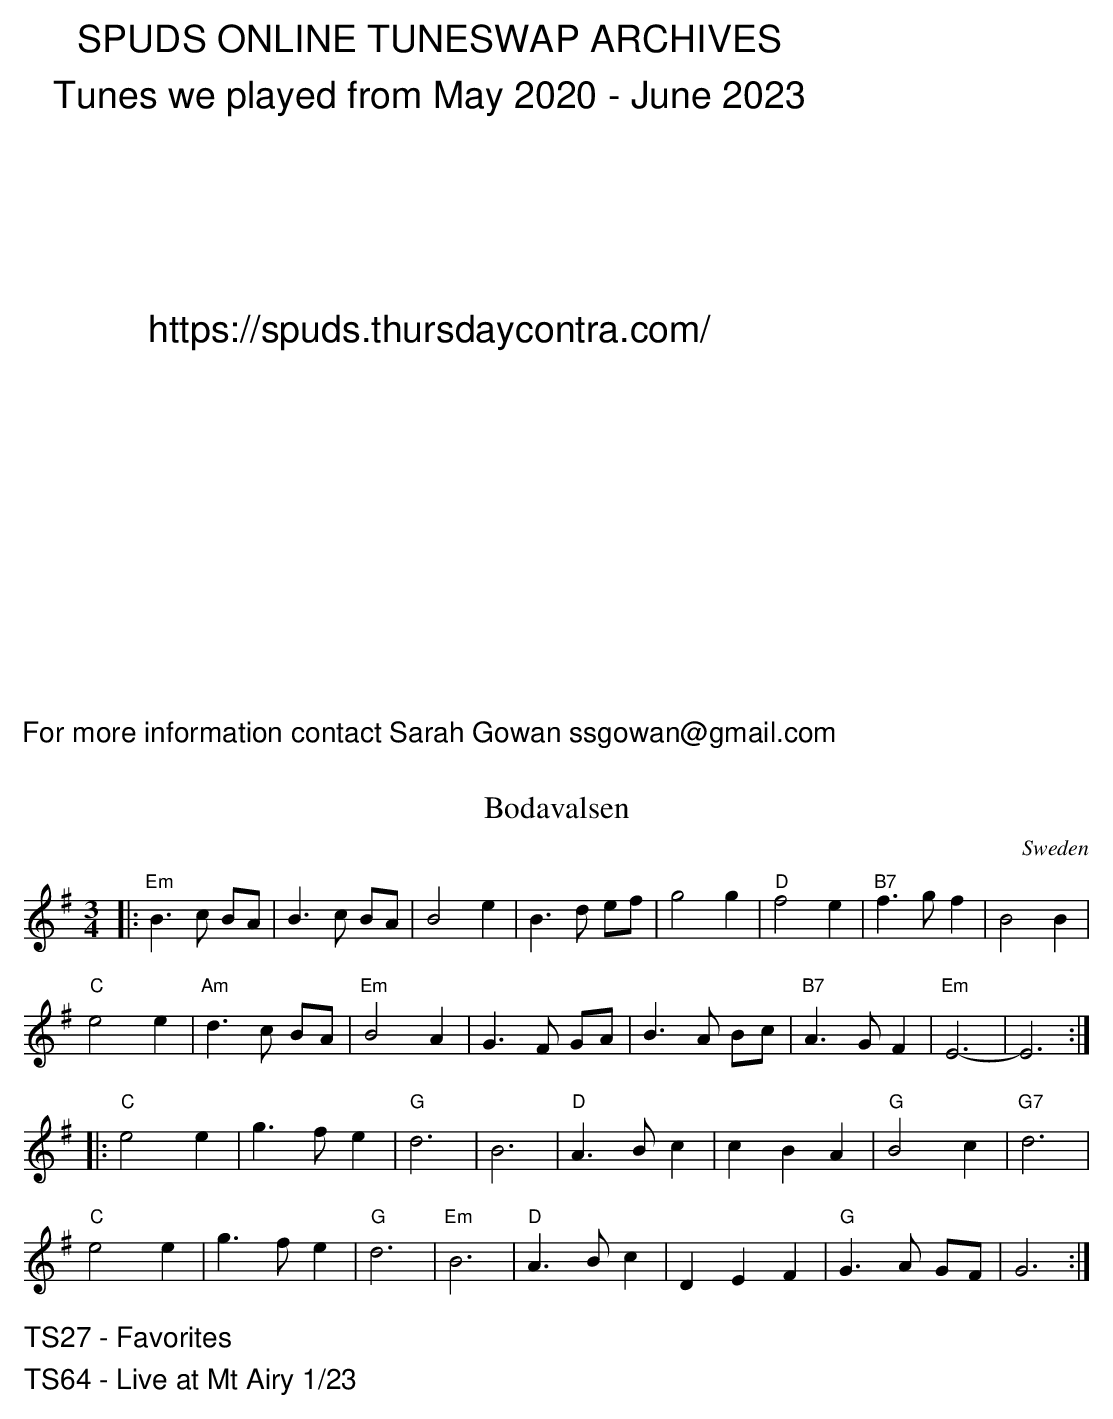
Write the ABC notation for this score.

X:1
T:Bodavalsen
O:Sweden
M:3/4
L:1/8
K:Em
|:"Em"B3c BA|B3c BA|B4e2|B3d ef|\
g4g2|"D"f4e2|"B7"f3gf2|B4B2|
"C"e4e2|"Am"d3c BA|"Em"B4A2|G3F GA|\
B3A Bc|"B7"A3GF2|"Em"E6-|E6:|
|:"C"e4e2|g3f e2|"G"d6|B6|\
"D"A3Bc2|c2B2A2|"G"B4c2|"G7"d6|
"C"e4e2|g3fe2|"G"d6|"Em"B6|\
"D"A3Bc2|D2E2F2|"G"G3A GF|G6:|
